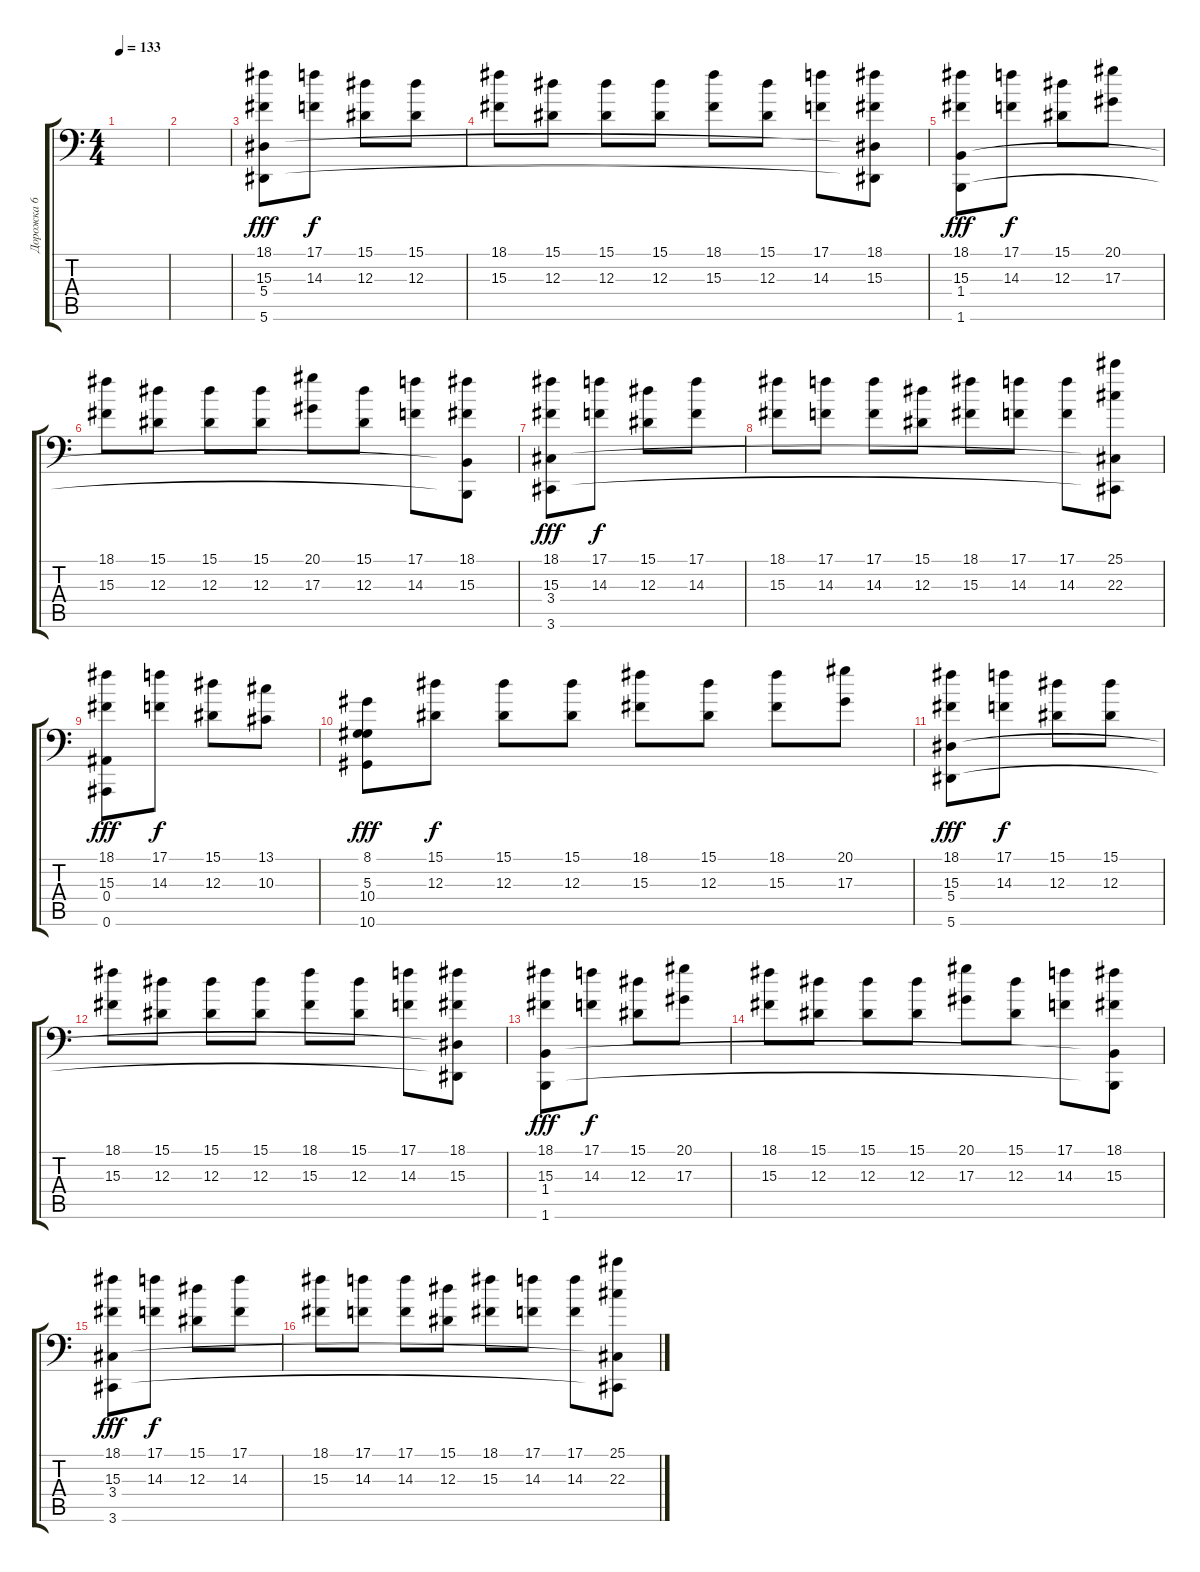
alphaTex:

\track ("Дорожка 6" "Дорожка 6") {instrument acousticgrandpiano}
\staff {score tabs}
\tuning (C4 G3 Eb3 Bb2 F2 Bb1) {hide}
\ts (4 4)
\tempo 133
\clef f4
\ks c
|
|
(18.1 15.3 5.4 5.6).8{dy fff} (17.1 14.3).8{dy f} (15.1 12.3).8 (15.1 12.3).8 |
(18.1 15.3).8 (15.1 12.3).8 (15.1 12.3).8 (15.1 12.3).8 (18.1 15.3).8 (15.1 12.3).8 (17.1 14.3).8 (18.1 15.3 5.4{t} 5.6{t}).8 |
(18.1 15.3 1.4 1.6).8{dy fff} (17.1 14.3).8{dy f} (15.1 12.3).8 (20.1 17.3).8 |
(18.1 15.3).8 (15.1 12.3).8 (15.1 12.3).8 (15.1 12.3).8 (20.1 17.3).8 (15.1 12.3).8 (17.1 14.3).8 (18.1 15.3 1.4{t} 1.6{t}).8 |
(18.1 15.3 3.4 3.6).8{dy fff} (17.1 14.3).8{dy f} (15.1 12.3).8 (17.1 14.3).8 |
(18.1 15.3).8 (17.1 14.3).8 (17.1 14.3).8 (15.1 12.3).8 (18.1 15.3).8 (17.1 14.3).8 (17.1 14.3).8 (25.1 22.3 3.4{t} 3.6{t}).8 |
(18.1 15.3 0.4 0.6).8{dy fff} (17.1 14.3).8{dy f} (15.1 12.3).8 (13.1 10.3).8 |
(8.1 5.3 10.4 10.6).8{dy fff} (15.1 12.3).8{dy f} (15.1 12.3).8 (15.1 12.3).8 (18.1 15.3).8 (15.1 12.3).8 (18.1 15.3).8 (20.1 17.3).8 |
(18.1 15.3 5.4 5.6).8{dy fff} (17.1 14.3).8{dy f} (15.1 12.3).8 (15.1 12.3).8 |
(18.1 15.3).8 (15.1 12.3).8 (15.1 12.3).8 (15.1 12.3).8 (18.1 15.3).8 (15.1 12.3).8 (17.1 14.3).8 (18.1 15.3 5.4{t} 5.6{t}).8 |
(18.1 15.3 1.4 1.6).8{dy fff} (17.1 14.3).8{dy f} (15.1 12.3).8 (20.1 17.3).8 |
(18.1 15.3).8 (15.1 12.3).8 (15.1 12.3).8 (15.1 12.3).8 (20.1 17.3).8 (15.1 12.3).8 (17.1 14.3).8 (18.1 15.3 1.4{t} 1.6{t}).8 |
(18.1 15.3 3.4 3.6).8{dy fff} (17.1 14.3).8{dy f} (15.1 12.3).8 (17.1 14.3).8 |
(18.1 15.3).8 (17.1 14.3).8 (17.1 14.3).8 (15.1 12.3).8 (18.1 15.3).8 (17.1 14.3).8 (17.1 14.3).8 (25.1 22.3 3.4{t} 3.6{t}).8
